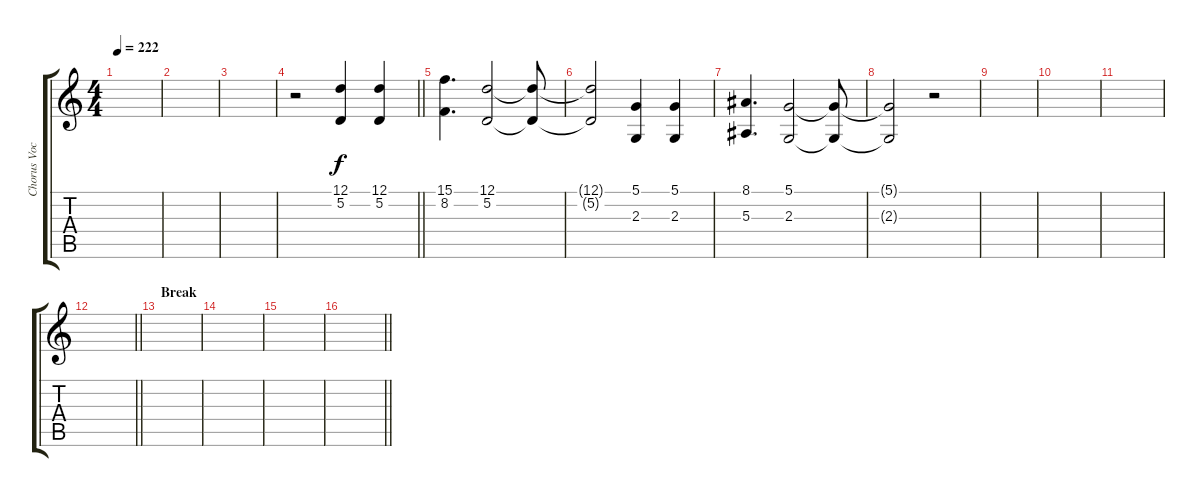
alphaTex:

\track ("Chorus Vocals" "Chorus Voc") {instrument stringensemble1}
\staff {score tabs}
\tuning (D4 A3 F3 C3 G2 D2) {hide}
\ts (4 4)
\tempo 222
\clef g2
\ks c
|
|
|
\barLineRight lightlight
r.2 (12.1 5.2).4 (12.1 5.2).4 |
\section ("" "")
(15.1 8.2).4{d} (12.1 5.2).2 (12.1{t} 5.2{t}).8 |
(12.1{t} 5.2{t}).2 (5.1 2.3).4 (5.1 2.3).4 |
(8.1 5.3).4{d} (5.1 2.3).2 (5.1{t} 2.3{t}).8 |
(5.1{t} 2.3{t}).2 r.2 |
|
|
|
\barLineRight lightlight
|
\section ("" "Break")
|
|
|
\barLineRight lightlight
